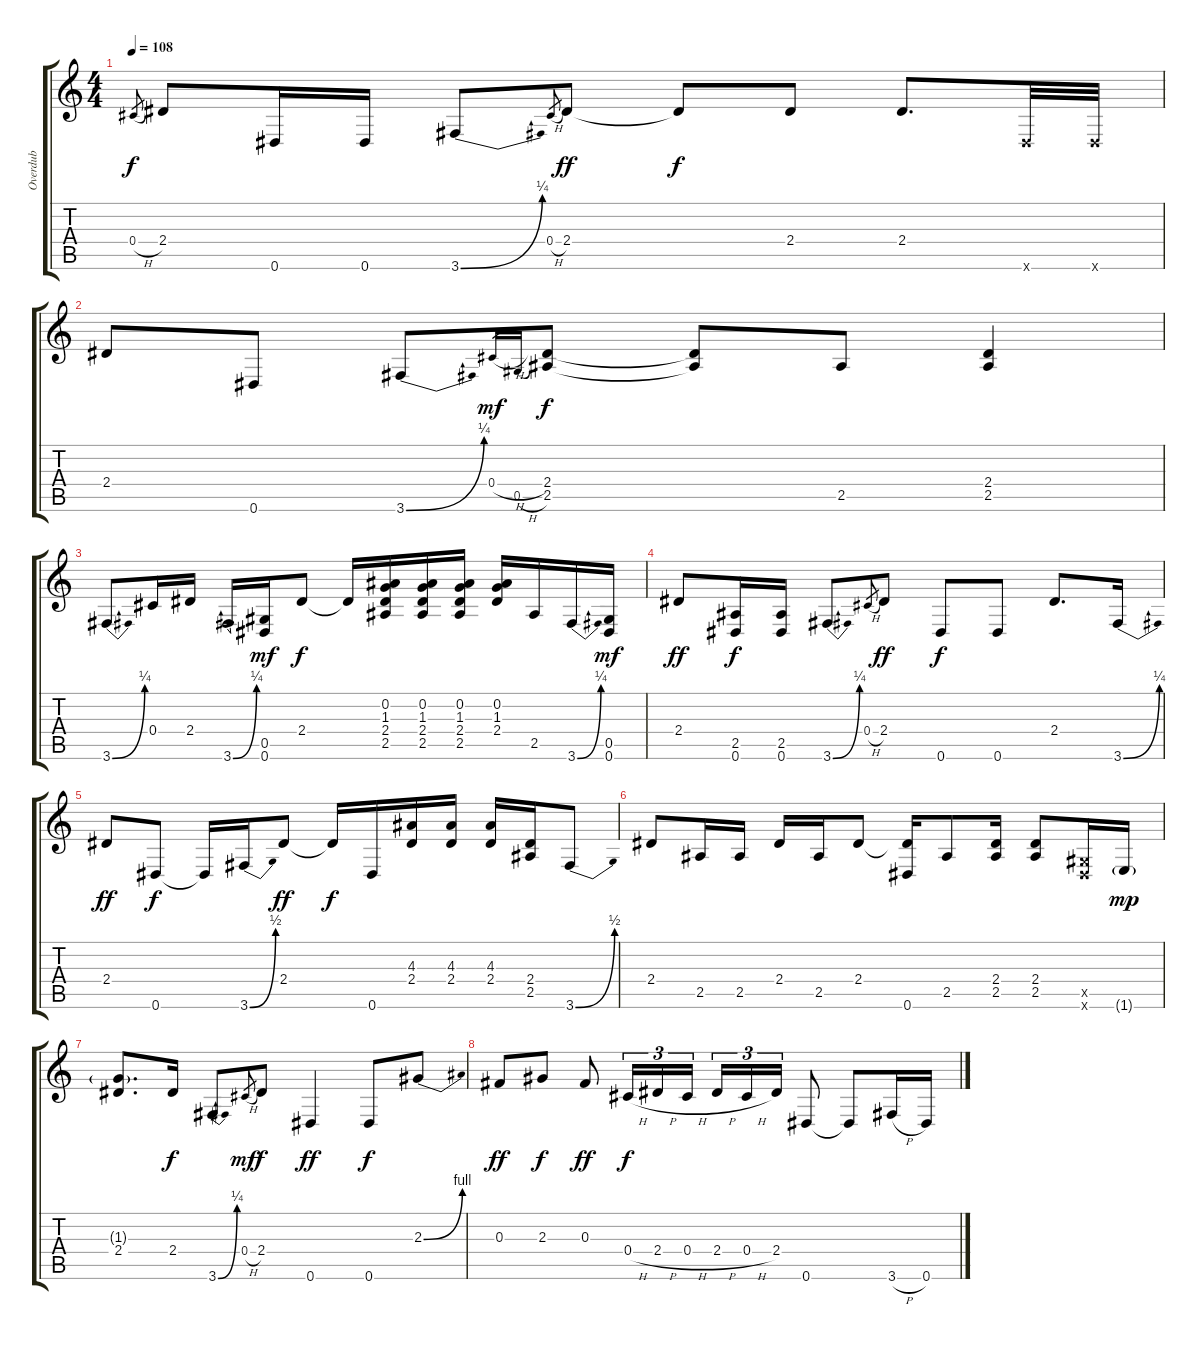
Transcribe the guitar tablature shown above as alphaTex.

\track ("Overdub" "Overdub") {instrument fretlessbass}
\staff {score tabs}
\tuning (Eb4 Bb3 Gb3 Db3 Ab2 Eb2) {hide}
\ts (4 4)
\tempo 108
\clef g2
\ks c
0.4{h}.8{gr dy f} 2.4.8 0.6.16 0.6.16 3.6{be (bend 0 0 60 1)}.8 0.4{h}.8{gr} 2.4.8{dy ff} 2.4{t}.8{dy f} 2.4.8 2.4.8{d} 0.6{x}.32 0.6{x}.32 |
2.4.8 0.6.8 3.6{be (bend 0 0 60 1)}.8 0.4{h}.16{gr dy mf} 0.5{h}.16{gr} (2.4 2.5).8{dy f} (2.4{t} 2.5{t}).8 2.5.8 (2.4 2.5).4 |
3.6{be (bend 0 0 60 1)}.8 0.4.16 2.4.16 3.6{be (bend 0 0 60 1)}.16 (0.5 0.6).16{dy mf} 2.4.8{dy f} 2.4{t}.16 (0.2 1.3 2.4 2.5).16 (0.2 1.3 2.4 2.5).16 (0.2 1.3 2.4 2.5).16 (0.2 1.3 2.4).16 2.5.16 3.6{be (bend 0 0 60 1)}.16 (0.5 0.6).16{dy mf} |
2.4.8{dy ff} (2.5 0.6).16{dy f} (2.5 0.6).16 3.6{be (bend 0 0 60 1)}.8 0.4{h}.8{gr} 2.4.8{dy ff} 0.6.8{dy f} 0.6.8 2.4.8{d} 3.6{be (bend 0 0 60 1)}.16 |
2.4.8{dy ff} 0.6.8{dy f} 0.6{t}.16 3.6{be (bend 0 0 60 2)}.16 2.4.8{dy ff} 2.4{t}.16{dy f} 0.6.16 (4.3 2.4).16 (4.3 2.4).16 (4.3 2.4).16 (2.4 2.5).16 3.6{be (bend 0 0 60 2)}.8 |
2.4.8 2.5.16 2.5.16 2.4.16 2.5.16 2.4.8 (2.4{t} 0.6).16 2.5.8 (2.4 2.5).16 (2.4 2.5).8 (0.5{x} 0.6{x}).16 1.6{g}.16{dy mp} |
(1.3{g} 2.4).8{d} 2.4.16{dy f} 3.6{be (bend 0 0 60 1)}.8 0.4{h}.8{gr dy mf} 2.4.8{dy f} 0.6.4{dy ff} 0.6.8{dy f} 2.3{be (bend 0 0 60 4)}.8 |
0.3.8{dy ff} 2.3.8{dy f} 0.3.8{dy ff} 0.4{h}.16{tu (3 2) dy f} 2.4{h}.16{tu (3 2)} 0.4{h}.16{tu (3 2)} 2.4{h}.16{tu (3 2)} 0.4{h}.16{tu (3 2)} 2.4.16{tu (3 2)} 0.6.8 0.6{t}.8 3.6{h}.16 0.6.16
